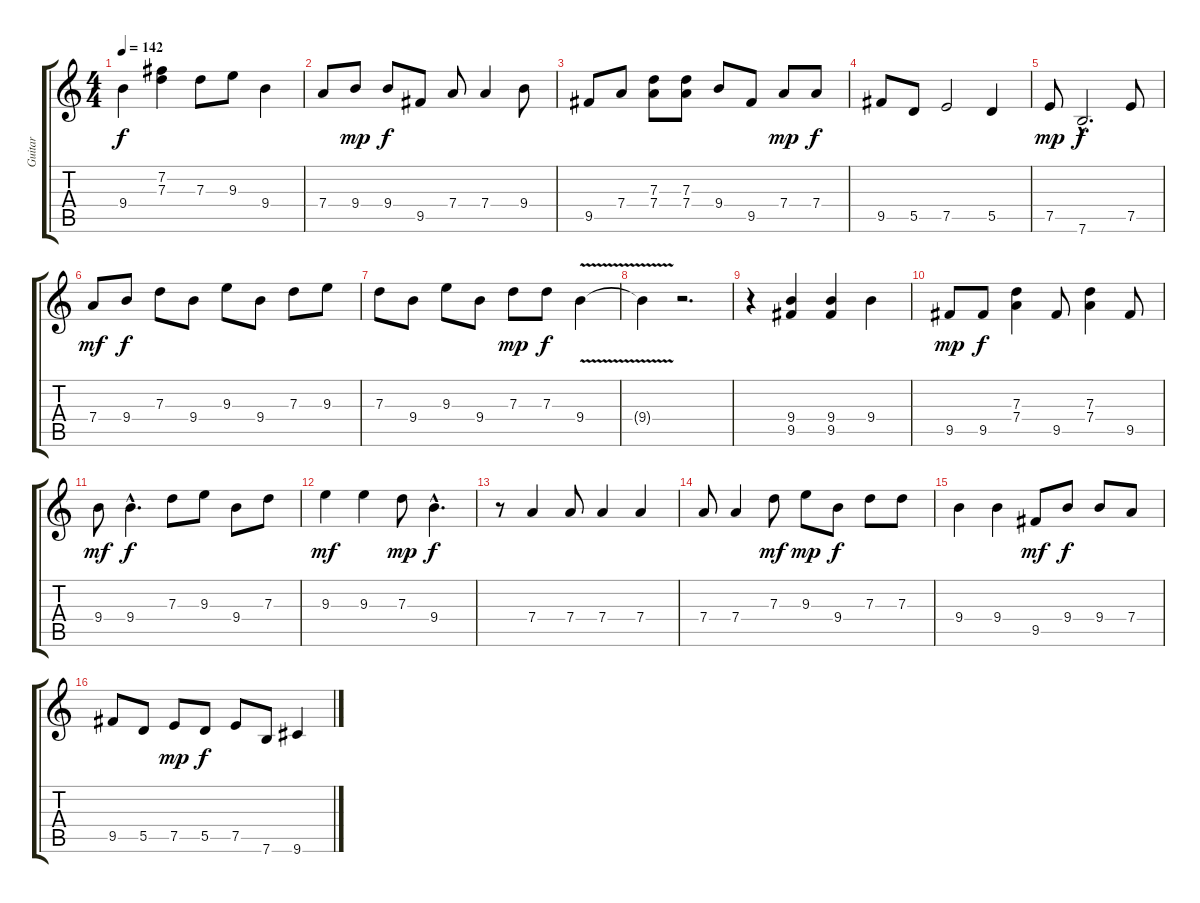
\track ("Guitar" "Guitar") {instrument overdrivenguitar}
\staff {score tabs}
\tuning (E4 B3 G3 D3 A2 E2) {hide}
\ts (4 4)
\tempo 142
\clef g2
\ks c
9.4.4{dy f} (7.2 7.3).4 7.3.8 9.3.8 9.4.4 |
7.4.8 9.4.8{dy mp} 9.4.8{dy f} 9.5.8 7.4.8 7.4.4 9.4.8 |
9.5.8 7.4.8 (7.3 7.4).8 (7.3 7.4).8 9.4.8 9.5.8 7.4.8{dy mp} 7.4.8{dy f} |
9.5.8 5.5.8 7.5.2 5.5.4 |
7.5.8{dy mp} 7.6{hac}.2{d dy f} 7.5.8 |
7.4.8{dy mf} 9.4.8{dy f} 7.3.8 9.4.8 9.3.8 9.4.8 7.3.8 9.3.8 |
7.3.8 9.4.8 9.3.8 9.4.8 7.3.8{dy mp} 7.3.8{dy f} 9.4{v}.4 |
9.4{t}.4 r.2{d} |
r.4 (9.4 9.5).4 (9.4 9.5).4 9.4.4 |
9.5.8{dy mp} 9.5.8{dy f} (7.3 7.4).4 9.5.8 (7.3 7.4).4 9.5.8 |
9.4.8{dy mf} 9.4{hac}.4{d dy f} 7.3.8 9.3.8 9.4.8 7.3.8 |
9.3.4{dy mf} 9.3.4 7.3.8{dy mp} 9.4{hac}.4{d dy f} |
r.8 7.4.4 7.4.8 7.4.4 7.4.4 |
7.4.8 7.4.4 7.3.8{dy mf} 9.3.8{dy mp} 9.4.8{dy f} 7.3.8 7.3.8 |
9.4.4 9.4.4 9.5.8{dy mf} 9.4.8{dy f} 9.4.8 7.4.8 |
9.5.8 5.5.8 7.5.8{dy mp} 5.5.8{dy f} 7.5.8 7.6.8 9.6.4
